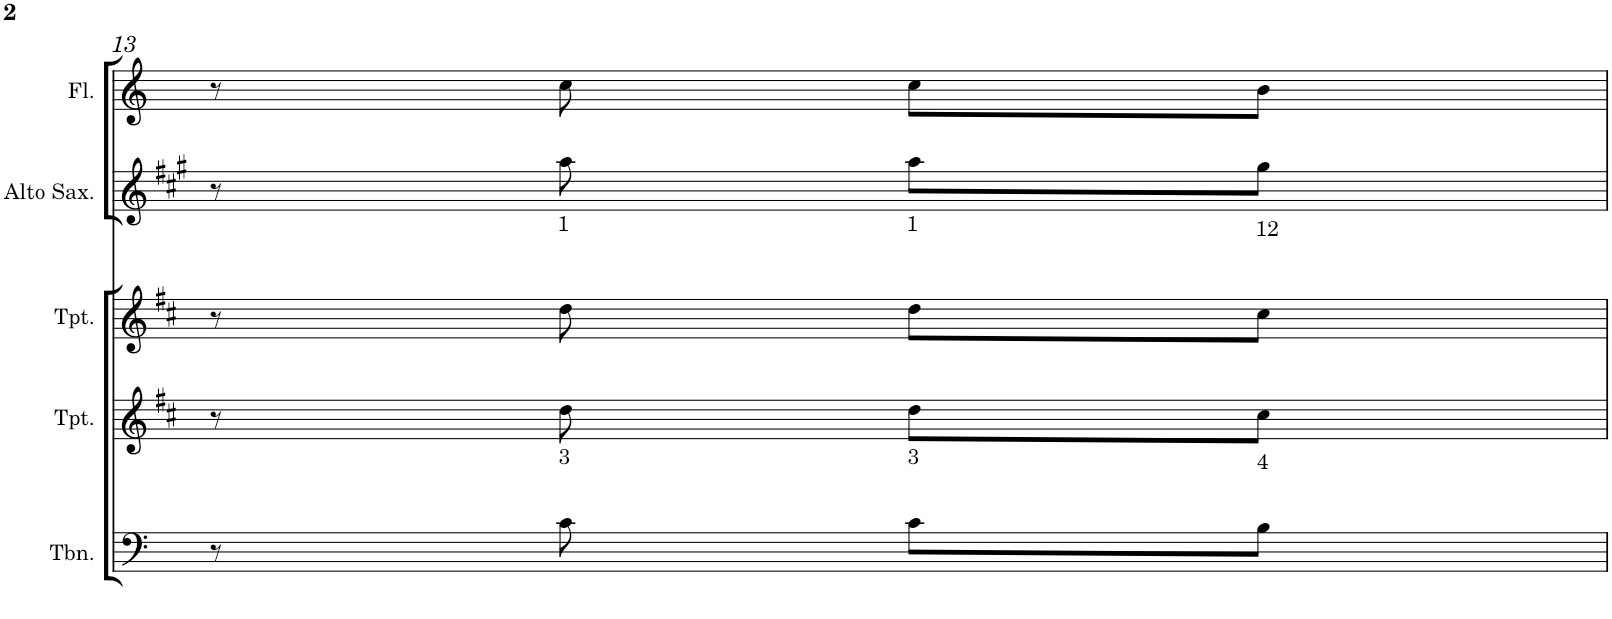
**kern	**kern	**kern	**kern	**kern
*part5	*part4	*part3	*part2	*part1
*staff5	*staff4	*staff3	*staff2	*staff1
*I"C clavF	*I"Bb	*I"Bb - Pirata	*I"Eb	*I"C clavG
!!LO:PB:g=z
*clefF4	*clefG2	*clefG2	*clefG2	*clefG2
*	*Trd1c2	*Trd1c2	*Trd5c9	*
*k[]	*k[f#c#]	*k[f#c#]	*k[f#c#g#]	*k[]
*M2/4	*M2/4	*M2/4	*M2/4	*M2/4
=13	=13	=13	=13	=13
8r	8r	8r	8r	8r
!	!	!LO:TX:a:t=1	!	!
!LO:TX:a:t=3	!	!	!	!
8c\	8dd\	8dd\	8aa\	8cc\
!	!	!LO:TX:a:t=1	!	!
!LO:TX:a:t=3	!	!	!	!
8c\L	8dd\L	8dd\L	8aa\L	8cc\L
!	!	!LO:TX:a:t=12	!	!
!LO:TX:a:t=4	!	!	!	!
8B\J	8cc#\J	8cc#\J	8gg#\J	8b\J
=	=	=	=	=
*-	*-	*-	*-	*-
